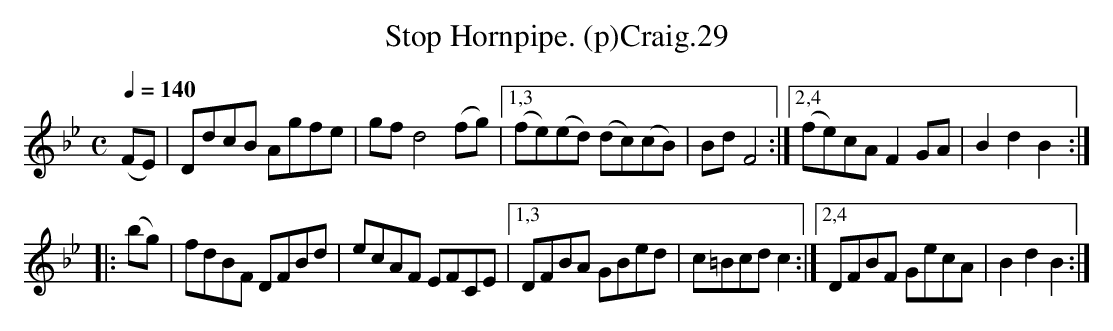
X:1
T:Stop Hornpipe. (p)Craig.29
M:C
L:1/8
Q:1/4=140
K:Bb
(FE) | DdcB Agfe | gf d4 (fg) |1,3 (fe)(ed) (dc)(cB) | Bd F4 :|2,4 (fe)cA F2 GA | B2d2B2 :|
|:(bg) | fdBF  DFBd | ecAF EFCE |1,3 DFBA GBed | c=Bcd c2 :|2,4 DFBF GecA | B2d2B2 :|
